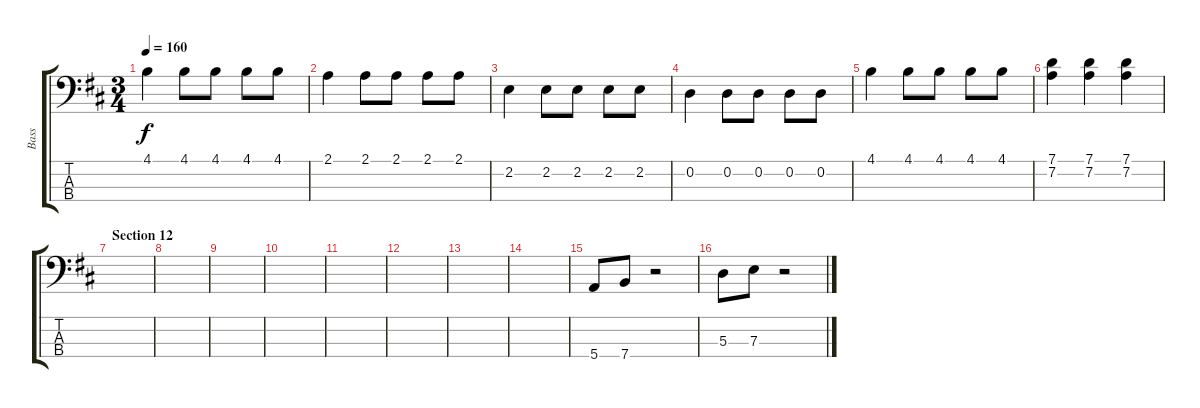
\track ("Bass" "Bass") {instrument electricbassfinger}
\staff {score tabs}
\tuning (G2 D2 A1 E1) {hide}
\ts (3 4)
\tempo 160
\clef f4
\ks bminor
4.1.4{dy f} 4.1.8 4.1.8 4.1.8 4.1.8 |
2.1.4 2.1.8 2.1.8 2.1.8 2.1.8 |
2.2.4 2.2.8 2.2.8 2.2.8 2.2.8 |
0.2.4 0.2.8 0.2.8 0.2.8 0.2.8 |
4.1.4 4.1.8 4.1.8 4.1.8 4.1.8 |
(7.1 7.2).4 (7.1 7.2).4 (7.1 7.2).4 |
\section ("" "Section 12")
|
|
|
|
|
|
|
|
5.4.8 7.4.8 r.2 |
5.3.8 7.3.8 r.2
